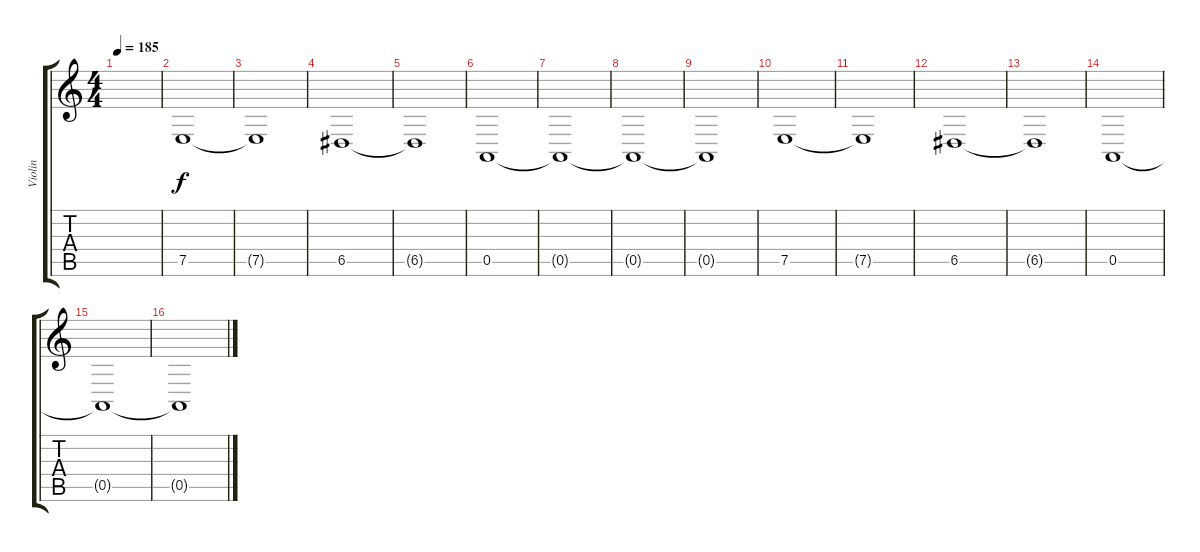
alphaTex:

\track ("Violin" "Violin") {instrument violin}
\staff {score tabs}
\tuning (E4 B3 G3 D3 A2 E2) {hide}
\ts (4 4)
\tempo 185
\clef g2
\ks c
|
7.5.1 |
7.5{t}.1 |
6.5.1 |
6.5{t}.1 |
0.5.1 |
0.5{t}.1 |
0.5{t}.1 |
0.5{t}.1 |
7.5.1 |
7.5{t}.1 |
6.5.1 |
6.5{t}.1 |
0.5.1 |
0.5{t}.1 |
0.5{t}.1
